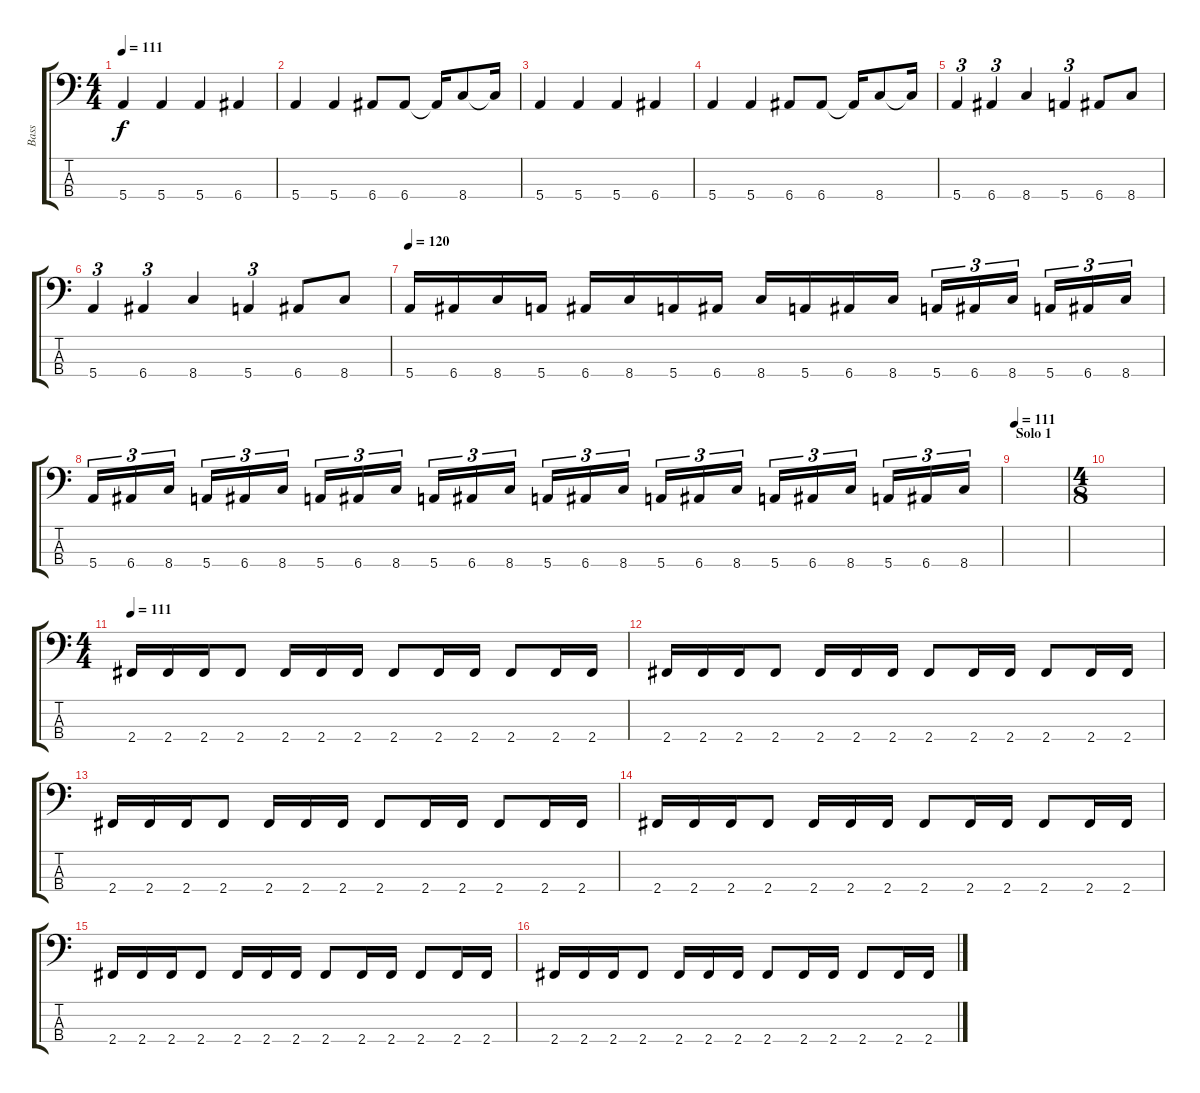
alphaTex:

\track ("Bass" "Bass") {instrument electricbassfinger}
\staff {score tabs}
\tuning (G2 D2 A1 E1) {hide}
\ts (4 4)
\tempo 111
\clef f4
\ks c
5.4.4{dy f} 5.4.4 5.4.4 6.4.4 |
5.4.4 5.4.4 6.4.8 6.4.8 6.4{t}.16 8.4.8 8.4{t}.16 |
5.4.4 5.4.4 5.4.4 6.4.4 |
5.4.4 5.4.4 6.4.8 6.4.8 6.4{t}.16 8.4.8 8.4{t}.16 |
5.4.4{tu (3 2)} 6.4.4{tu (3 2)} 8.4.4 5.4.4{tu (3 2)} 6.4.8 8.4.8 |
5.4.4{tu (3 2)} 6.4.4{tu (3 2)} 8.4.4 5.4.4{tu (3 2)} 6.4.8 8.4.8 |
\tempo 125
\tempo 120
5.4.16 6.4.16 8.4.16 5.4.16 6.4.16 8.4.16 5.4.16 6.4.16 8.4.16 5.4.16 6.4.16 8.4.16 5.4.16{tu (3 2)} 6.4.16{tu (3 2)} 8.4.16{tu (3 2)} 5.4.16{tu (3 2)} 6.4.16{tu (3 2)} 8.4.16{tu (3 2)} |
5.4.16{tu (3 2)} 6.4.16{tu (3 2)} 8.4.16{tu (3 2)} 5.4.16{tu (3 2)} 6.4.16{tu (3 2)} 8.4.16{tu (3 2)} 5.4.16{tu (3 2)} 6.4.16{tu (3 2)} 8.4.16{tu (3 2)} 5.4.16{tu (3 2)} 6.4.16{tu (3 2)} 8.4.16{tu (3 2)} 5.4.16{tu (3 2)} 6.4.16{tu (3 2)} 8.4.16{tu (3 2)} 5.4.16{tu (3 2)} 6.4.16{tu (3 2)} 8.4.16{tu (3 2)} 5.4.16{tu (3 2)} 6.4.16{tu (3 2)} 8.4.16{tu (3 2)} 5.4.16{tu (3 2)} 6.4.16{tu (3 2)} 8.4.16{tu (3 2)} |
\section ("" "Solo 1")
\tempo 111
|
\ts (4 8)
|
\ts (4 4)
\tempo 111
2.4.16 2.4.16 2.4.16 2.4.8 2.4.16 2.4.16 2.4.16 2.4.8 2.4.16 2.4.16 2.4.8 2.4.16 2.4.16 |
2.4.16 2.4.16 2.4.16 2.4.8 2.4.16 2.4.16 2.4.16 2.4.8 2.4.16 2.4.16 2.4.8 2.4.16 2.4.16 |
2.4.16 2.4.16 2.4.16 2.4.8 2.4.16 2.4.16 2.4.16 2.4.8 2.4.16 2.4.16 2.4.8 2.4.16 2.4.16 |
2.4.16 2.4.16 2.4.16 2.4.8 2.4.16 2.4.16 2.4.16 2.4.8 2.4.16 2.4.16 2.4.8 2.4.16 2.4.16 |
2.4.16 2.4.16 2.4.16 2.4.8 2.4.16 2.4.16 2.4.16 2.4.8 2.4.16 2.4.16 2.4.8 2.4.16 2.4.16 |
2.4.16 2.4.16 2.4.16 2.4.8 2.4.16 2.4.16 2.4.16 2.4.8 2.4.16 2.4.16 2.4.8 2.4.16 2.4.16
